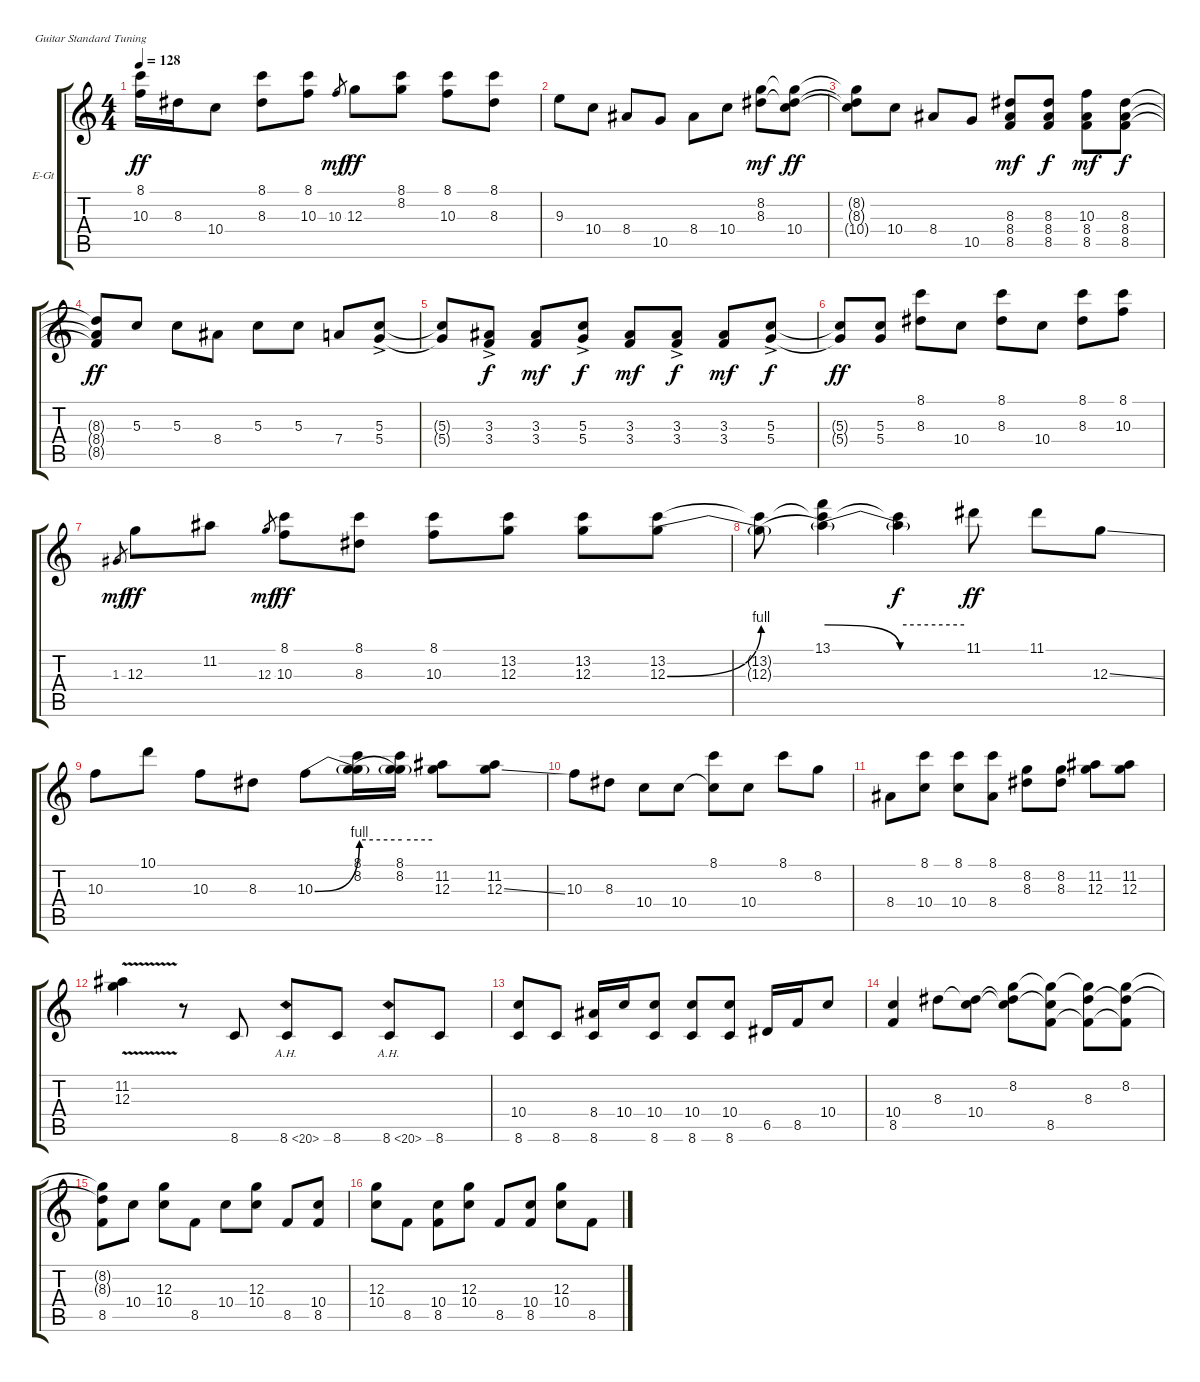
\bracketExtendMode groupsimilarinstruments
\firstSystemTrackNameOrientation horizontal
\otherSystemsTrackNameOrientation horizontal
\track ("Lead Guitar" "E-Gt") {mute instrument overdrivenguitar}
\staff {score tabs}
\tuning (E4 B3 G3 D3 A2 E2)
\ts (4 4)
\tempo 128
\clef g2
\ks c
(8.1 10.3).16{dy ff} 8.3.16 10.4.8 (8.1 8.3).8 (8.1 10.3).8 10.3.8{gr dy mf} 12.3.8{dy ff} (8.1 8.2).8 (8.1 10.3).8 (8.1 8.3).8 |
9.3.8 10.4.8 8.4.8 10.5.8 8.4.8 10.4.8 (8.2 8.3).8{dy mf} (8.2{t} 8.3{t} 10.4).8{dy ff} |
(8.2{t} 8.3{t} 10.4{t}).8 10.4.8 8.4.8 10.5.8 (8.3 8.4 8.5).8{dy mf} (8.3 8.4 8.5).8{dy f} (10.3 8.4 8.5).8{dy mf} (8.3 8.4 8.5).8{dy f} |
(8.3{t} 8.4{t} 8.5{t}).8{dy ff} 5.3.8 5.3.8 8.4.8 5.3.8 5.3.8 7.4.8 (5.3{ac} 5.4).8 |
(5.3{t} 5.4{t}).8 (3.3{ac} 3.4).8{dy f} (3.3 3.4).8{dy mf} (5.3{ac} 5.4).8{dy f} (3.3 3.4).8{dy mf} (3.3{ac} 3.4).8{dy f} (3.3 3.4).8{dy mf} (5.3{ac} 5.4).8{dy f} |
(5.3{t} 5.4{t}).8{dy ff} (5.3 5.4).8 (8.1 8.3).8 10.4.8 (8.1 8.3).8 10.4.8 (8.1 8.3).8 (8.1 10.3).8 |
1.3.8{gr dy mf} 12.3.8{dy ff} 11.2.8 12.3.8{gr dy mf} (8.1 10.3).8{dy ff} (8.1 8.3).8 (8.1 10.3).8 (13.2 12.3).8 (13.2 12.3).8 (13.2 12.3{be (bend 0 0 60 4)}).8 |
(13.2{t} 12.3{be (hold 0 0 60 0) t}).8 (13.1 13.2{t} 12.3{be (release 0 4 60 0) t}).4 (13.2{t} 12.3{be (hold 0 4 60 4) t}).4{dy f} 11.1.8{dy ff} 11.1.8 12.3{ss}.8 |
10.3.8 10.1.8 10.3.8 8.3.8 10.3{be (bend 0 0 60 4)}.8 (8.1 8.2 10.3{be (hold 0 4 60 4) t}).16 (8.1 8.2 10.3{be (hold 0 4 60 4) t}).16 (11.2 12.3).8 (11.2 12.3{ss}).8 |
10.3.8 8.3.8 10.4.8 10.4.8 (8.1 10.4{t}).8 10.4.8 8.1.8 8.2.8 |
8.4.8 (8.1 10.4).8 (8.1 10.4).8 (8.1 8.4).8 (8.2 8.3).8 (8.2 8.3).8 (11.2 12.3).8 (11.2 12.3).8 |
(11.2{v} 12.3{v}).4 r.8 8.6.8 8.6{ah 12}.8 8.6.8 8.6{ah 12}.8 8.6.8 |
(10.4 8.6).8 8.6.8 (8.4 8.6).16 10.4.16 (10.4 8.6).8 (10.4 8.6).8 (10.4 8.6).8 6.5.16 8.5.16 10.4.8 |
(10.4 8.5).4 8.3.8 (10.4 8.3{t}).8 (8.2 8.3{t} 10.4{t}).8 (10.4{t} 8.5 8.2{t}).8 (8.2{t} 8.3 8.5{t}).8 (8.2 8.3{t} 8.5{t}).8 |
(8.2{t} 8.3{t} 8.5).8 10.4.8 (12.3 10.4).8 8.5.8 10.4.8 (12.3 10.4).8 8.5.8 (10.4 8.5).8 |
(12.3 10.4).8 8.5.8 (10.4 8.5).8 (12.3 10.4).8 8.5.8 (10.4 8.5).8 (12.3 10.4).8 8.5.8
